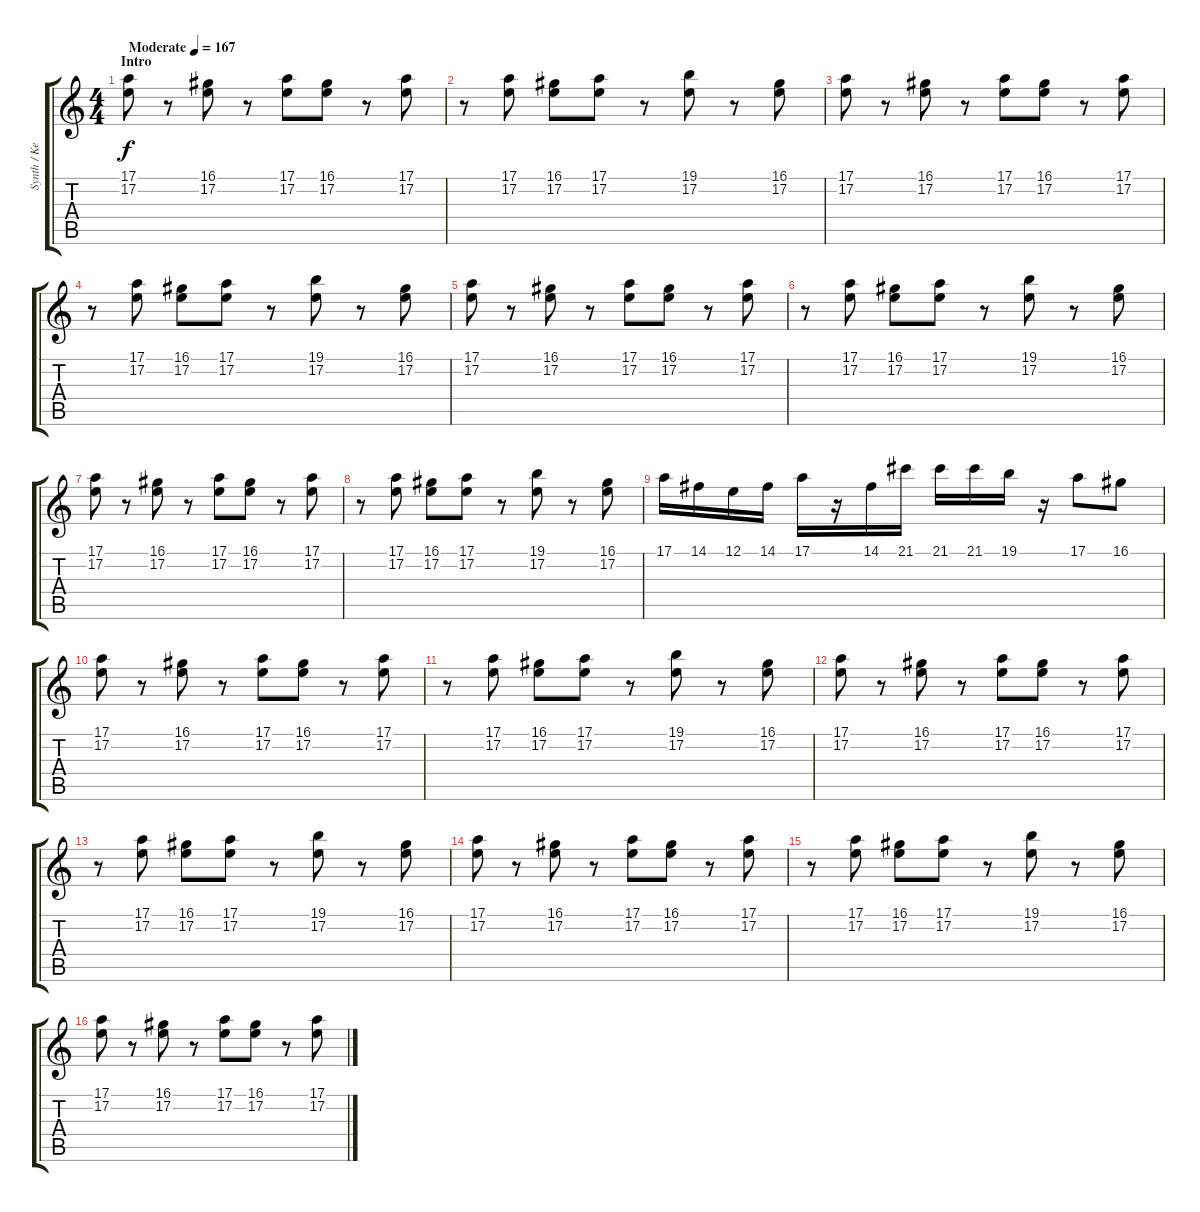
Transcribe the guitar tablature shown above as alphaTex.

\track ("Synth / Keyboard I" "Synth / Ke") {instrument brightacousticpiano}
\staff {score tabs}
\tuning (E4 B3 G3 D3 A2 E2) {hide}
\ts (4 4)
\section ("" "Intro")
\tempo (167 "Moderate")
\clef g2
\ks c
(17.1 17.2).8{dy f instrument brightacousticpiano} r.8 (16.1 17.2).8 r.8 (17.1 17.2).8 (16.1 17.2).8 r.8 (17.1 17.2).8 |
r.8 (17.1 17.2).8 (16.1 17.2).8 (17.1 17.2).8 r.8 (19.1 17.2).8 r.8 (16.1 17.2).8 |
(17.1 17.2).8 r.8 (16.1 17.2).8 r.8 (17.1 17.2).8 (16.1 17.2).8 r.8 (17.1 17.2).8 |
r.8 (17.1 17.2).8 (16.1 17.2).8 (17.1 17.2).8 r.8 (19.1 17.2).8 r.8 (16.1 17.2).8 |
(17.1 17.2).8 r.8 (16.1 17.2).8 r.8 (17.1 17.2).8 (16.1 17.2).8 r.8 (17.1 17.2).8 |
r.8 (17.1 17.2).8 (16.1 17.2).8 (17.1 17.2).8 r.8 (19.1 17.2).8 r.8 (16.1 17.2).8 |
(17.1 17.2).8 r.8 (16.1 17.2).8 r.8 (17.1 17.2).8 (16.1 17.2).8 r.8 (17.1 17.2).8 |
r.8 (17.1 17.2).8 (16.1 17.2).8 (17.1 17.2).8 r.8 (19.1 17.2).8 r.8 (16.1 17.2).8 |
17.1.16 14.1.16 12.1.16 14.1.16 17.1.16 r.16 14.1.16 21.1.16 21.1.16 21.1.16 19.1.16 r.16 17.1.8 16.1.8 |
(17.1 17.2).8 r.8 (16.1 17.2).8 r.8 (17.1 17.2).8 (16.1 17.2).8 r.8 (17.1 17.2).8 |
r.8 (17.1 17.2).8 (16.1 17.2).8 (17.1 17.2).8 r.8 (19.1 17.2).8 r.8 (16.1 17.2).8 |
(17.1 17.2).8 r.8 (16.1 17.2).8 r.8 (17.1 17.2).8 (16.1 17.2).8 r.8 (17.1 17.2).8 |
r.8 (17.1 17.2).8 (16.1 17.2).8 (17.1 17.2).8 r.8 (19.1 17.2).8 r.8 (16.1 17.2).8 |
(17.1 17.2).8 r.8 (16.1 17.2).8 r.8 (17.1 17.2).8 (16.1 17.2).8 r.8 (17.1 17.2).8 |
r.8 (17.1 17.2).8 (16.1 17.2).8 (17.1 17.2).8 r.8 (19.1 17.2).8 r.8 (16.1 17.2).8 |
(17.1 17.2).8 r.8 (16.1 17.2).8 r.8 (17.1 17.2).8 (16.1 17.2).8 r.8 (17.1 17.2).8
